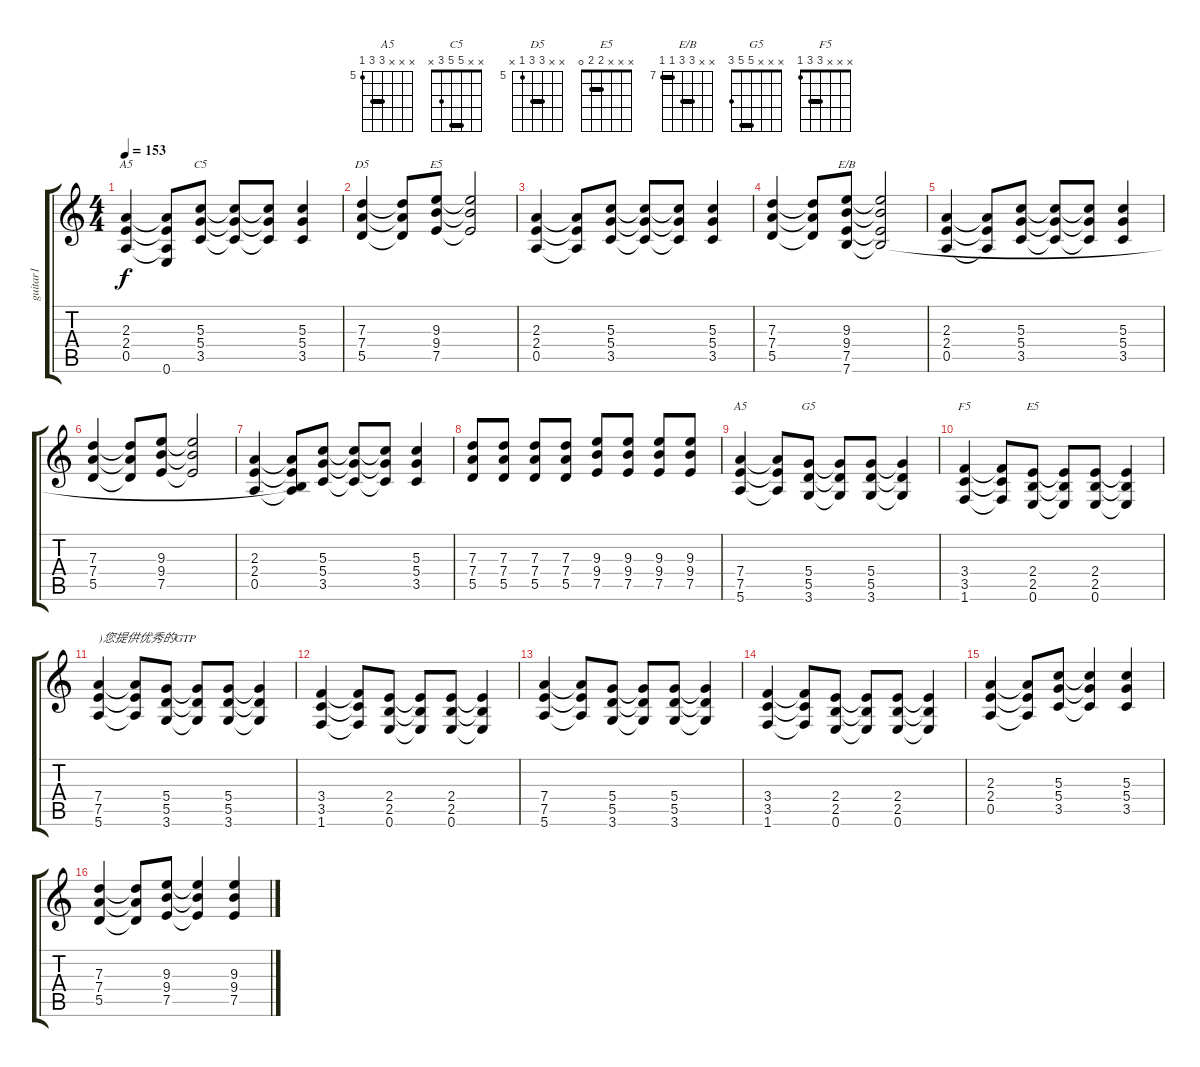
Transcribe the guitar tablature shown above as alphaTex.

\track ("guitar1" "guitar1") {instrument overdrivenguitar}
\staff {score tabs}
\tuning (E4 B3 G3 D3 A2 E2) {hide}
\chord ("A5" x x 2 2 0 x) {barre 2}
\chord ("C5" x x 5 5 3 x) {barre 5}
\chord ("D5" x x 7 7 5 x) {firstfret 5 barre 7}
\chord ("E5" x x 9 9 7 x) {firstfret 7 barre 9}
\chord ("E/B" x x 9 9 7 7) {firstfret 7 barre (7 9)}
\chord ("A5" x x x 7 7 5) {firstfret 5 barre 7}
\chord ("G5" x x x 5 5 3) {barre 5}
\chord ("F5" x x x 3 3 1) {barre 3}
\chord ("E5" x x x 2 2 0) {barre 2}
\ts (4 4)
\tempo 153
\clef g2
\ks c
(2.3 2.4 0.5).4{ch "A5" dy f} (2.3{t} 2.4{t} 0.5{t} 0.6{t}).8 (5.3 5.4 3.5).8{ch "C5"} (5.3{t} 5.4{t} 3.5{t}).8 (5.3{t} 5.4{t} 3.5{t}).8 (5.3 5.4 3.5).4 |
(7.3 7.4 5.5).4{ch "D5"} (7.3{t} 7.4{t} 5.5{t}).8 (9.3 9.4 7.5).8{ch "E5"} (9.3{t} 9.4{t} 7.5{t}).2 |
(2.3 2.4 0.5).4 (2.3{t} 2.4{t} 0.5{t}).8 (5.3 5.4 3.5).8 (5.3{t} 5.4{t} 3.5{t}).8 (5.3{t} 5.4{t} 3.5{t}).8 (5.3 5.4 3.5).4 |
(7.3 7.4 5.5).4 (7.3{t} 7.4{t} 5.5{t}).8 (9.3 9.4 7.5 7.6).8{ch "E/B"} (9.3{t} 9.4{t} 7.5{t} 7.6{t}).2 |
(2.3 2.4 0.5).4 (2.3{t} 2.4{t} 0.5{t}).8 (5.3 5.4 3.5).8 (5.3{t} 5.4{t} 3.5{t}).8 (5.3{t} 5.4{t} 3.5{t}).8 (5.3 5.4 3.5).4 |
(7.3 7.4 5.5).4 (7.3{t} 7.4{t} 5.5{t}).8 (9.3 9.4 7.5).8 (9.3{t} 9.4{t} 7.5{t}).2 |
(2.3 2.4 0.5).4 (2.3{t} 2.4{t} 0.5{t} 7.6{t}).8 (5.3 5.4 3.5).8 (5.3{t} 5.4{t} 3.5{t}).8 (5.3{t} 5.4{t} 3.5{t}).8 (5.3 5.4 3.5).4 |
(7.3 7.4 5.5).8 (7.3 7.4 5.5).8 (7.3 7.4 5.5).8 (7.3 7.4 5.5).8 (9.3 9.4 7.5).8 (9.3 9.4 7.5).8 (9.3 9.4 7.5).8 (9.3 9.4 7.5).8 |
\ks aminor
(7.4 7.5 5.6).4{ch "A5"} (7.4{t} 7.5{t} 5.6{t}).8 (5.4 5.5 3.6).8{ch "G5"} (5.4{t} 5.5{t} 3.6{t}).8 (5.4 5.5 3.6).8 (5.4{t} 5.5{t} 3.6{t}).4 |
(3.4 3.5 1.6).4{ch "F5"} (3.4{t} 3.5{t} 1.6{t}).8 (2.4 2.5 0.6).8{ch "E5"} (2.4{t} 2.5{t} 0.6{t}).8 (2.4 2.5 0.6).8 (2.4{t} 2.5{t} 0.6{t}).4 |
(7.4 7.5 5.6).4{txt ")您提供优秀的GTP"} (7.4{t} 7.5{t} 5.6{t}).8 (5.4 5.5 3.6).8 (5.4{t} 5.5{t} 3.6{t}).8 (5.4 5.5 3.6).8 (5.4{t} 5.5{t} 3.6{t}).4 |
(3.4 3.5 1.6).4 (3.4{t} 3.5{t} 1.6{t}).8 (2.4 2.5 0.6).8 (2.4{t} 2.5{t} 0.6{t}).8 (2.4 2.5 0.6).8 (2.4{t} 2.5{t} 0.6{t}).4 |
(7.4 7.5 5.6).4 (7.4{t} 7.5{t} 5.6{t}).8 (5.4 5.5 3.6).8 (5.4{t} 5.5{t} 3.6{t}).8 (5.4 5.5 3.6).8 (5.4{t} 5.5{t} 3.6{t}).4 |
(3.4 3.5 1.6).4 (3.4{t} 3.5{t} 1.6{t}).8 (2.4 2.5 0.6).8 (2.4{t} 2.5{t} 0.6{t}).8 (2.4 2.5 0.6).8 (2.4{t} 2.5{t} 0.6{t}).4 |
(2.3 2.4 0.5).4 (2.3{t} 2.4{t} 0.5{t}).8 (5.3 5.4 3.5).8 (5.3{t} 5.4{t} 3.5{t}).4 (5.3 5.4 3.5).4 |
(7.3 7.4 5.5).4 (7.3{t} 7.4{t} 5.5{t}).8 (9.3 9.4 7.5).8 (9.3{t} 9.4{t} 7.5{t}).4 (9.3 9.4 7.5).4
